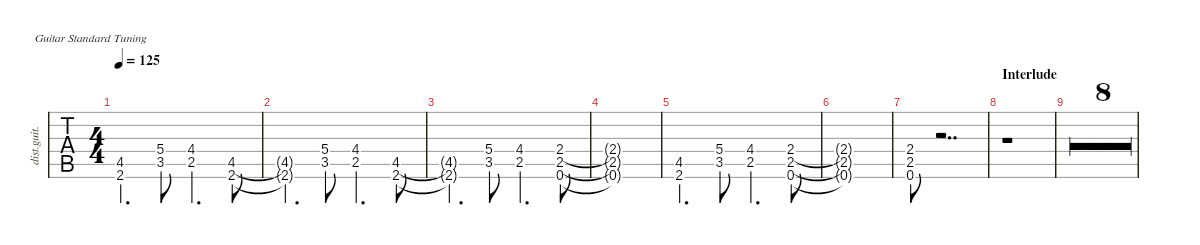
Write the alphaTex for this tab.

\defaultSystemsLayout 4
\hideDynamics
\bracketExtendMode nobrackets
\track ("Rhythm Guitar 1 (James)" "dist.guit.") {defaultSystemsLayout 4 multiBarRest instrument distortionguitar}
\staff {tabs}
\tuning (E4 B3 G3 D3 A2 E2)
\ts (4 4)
\tempo 125
\clef g2
\ks c
(2.6{acc #} 4.5{acc #}).4{d dy mf} (3.5 5.4).8 (2.5 4.4{acc #}).4{d} (2.6{acc #} 4.5{acc #}).8 |
(2.6{t acc #} 4.5{t acc #}).4{d} (3.5 5.4).8 (2.5 4.4{acc #}).4{d} (2.6{acc #} 4.5{acc #}).8 |
(2.6{t acc #} 4.5{t acc #}).4{d} (3.5 5.4).8 (2.5 4.4{acc #}).4{d} (0.6 2.5 2.4).8 |
(2.4{t} 2.5{t} 0.6{t}).1 |
(2.6{acc #} 4.5{acc #}).4{d} (3.5 5.4).8 (2.5 4.4{acc #}).4{d} (0.6 2.5 2.4).8 |
(0.6{t} 2.5{t} 2.4{t}).1 |
(0.6 2.5 2.4).8 r.2{dd} |
\section ("" "Interlude")
r.1 |
r.1 |
r.1 |
r.1 |
r.1 |
r.1 |
r.1 |
r.1 |
r.1
